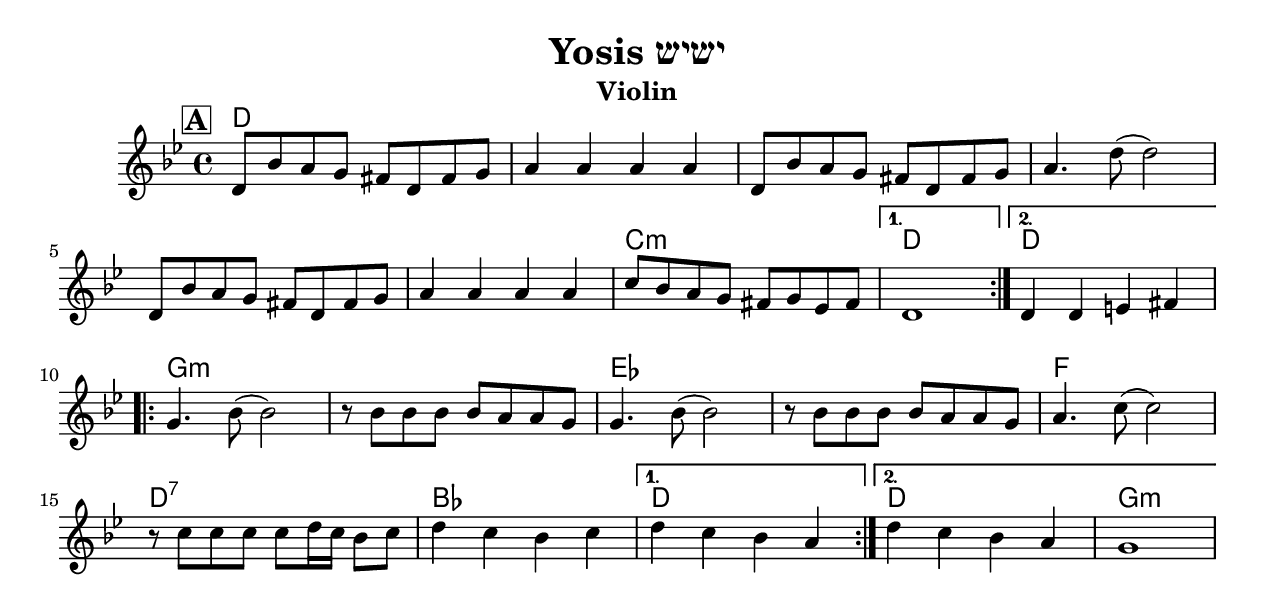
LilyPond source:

\version "2.24.0"
\include "english.ly"
%\pointAndClickOff
\paper{
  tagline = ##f
  print-all-headers = ##t
  #(set-paper-size "letter")
}
date = #(strftime "%d-%m-%Y" (localtime (current-time)))

%\markup{ \italic{ " Updated " \date  }  }

%\markup{ Got something to say? }

global = {
  \clef treble
  \key g \minor
  \time 4/4
  \set Score.rehearsalMarkFormatter = #format-mark-box-alphabet
}

%#################################### Melody ########################
melody = \relative c' {
  \global
  %\partial 16*3 a16 d f   %lead in notes

  \repeat volta 2{
    \mark \default
    d8 bf' a g fs d fs g
    a4 a a a
    d,8 bf' a g fs d fs g
    a4. d8(d2)|

    d,8 bf' a g fs d fs g
    a4 a a a
    c8 bf a g fs g ef fs

  }
  \alternative { { d1}{ d4 d e fs} }
  \break

  \repeat volta 2{
    g4. bf8(bf2)
    r8 bf bf bf bf a a g|
    g4. bf8(bf2)
    r8 bf bf bf bf a a g|

    a4. c8(c2)
    r8 c c c c d16 c bf8 c|
    d4 c bf c
  }
  \alternative {
    {

      d4 c bf a
    }
    {
      d4 c bf a
      g1
    }
  }

}
%################################# Lyrics #####################
%\addlyrics{  }
%################################# Chords #######################
harmonies = \chordmode {
  d1*6
  c1:m
  d1
  d1
  %add progression for 2nd ending
  g1*2:m
  ef1*2
  f1
  d1:7
  bf1
  d1
  d1
  g1:m
}

\score { \displayLilyMusic
  <<
    \new ChordNames {
      \set chordChanges = ##f
      \harmonies
    }
    \new Staff
   \melody
  >>
  \header{
    title= "Yosis ישיש"
    subtitle=""
    composer= ""
    instrument = "Violin"
    arranger= ""
  }
  \midi{\tempo 4 = 120}
  \layout{indent = 1.0\cm}
}
%{
  % more verses:
  \markup{}
  \markup {
  \fill-line {
  \hspace #0.1 % distance from left margin
  \column {
  \line { "1."
  \column {
  ""
  }
  }
  \hspace #0.2 % vertical distance between verses
  \line { "2."
  \column {
  ""
  }
  }
  }
  \hspace #0.1  % horiz. distance between columns
  \column {
  \line { "3."
  \column {
  ""
  }
  }
  \hspace #0.2 % distance between verses
  \line { "4."
  \column {
  ""
  }
  }
  }
  \hspace #0.1 % distance to right margin
  }
  }

%}
